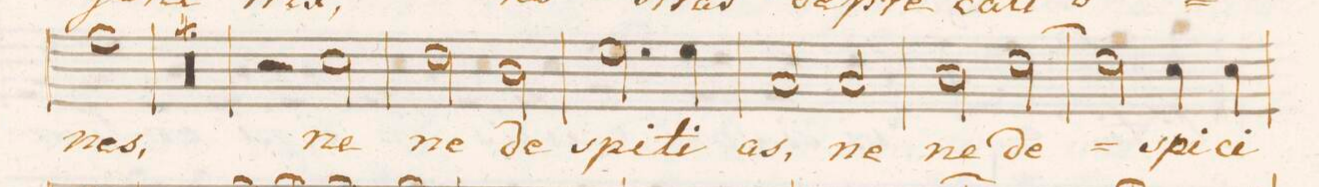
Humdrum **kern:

**kern	**text	**dynam
*I"Tenore.	*	*
*clefC4	*	*
*k[]	*	*
*met(c|)	*	*
*M2/2	*	*
1e	-nes,	.
=31	=31	=31
00r	.	.
=32	=32	=32
=33	=33	=33
=34	=34	=34
=35	=35	=35
2r	.	.
2B\	ne	.
=36	=36	=36
2c\	ne	.
2A\	de-	.
=37	=37	=37
2.d\	-spi-	.
4d\	-ti-	.
=38	=38	=38
2G/	-as,	.
2G/	ne	.
=39	=39	=39
2A\	ne	.
[>2c\	de-	.
=40	=40	=40
2c\]	.	.
4B\	-spi-	.
4B\	-ci-	.
=41	=41	=41
*-	*-	*-
